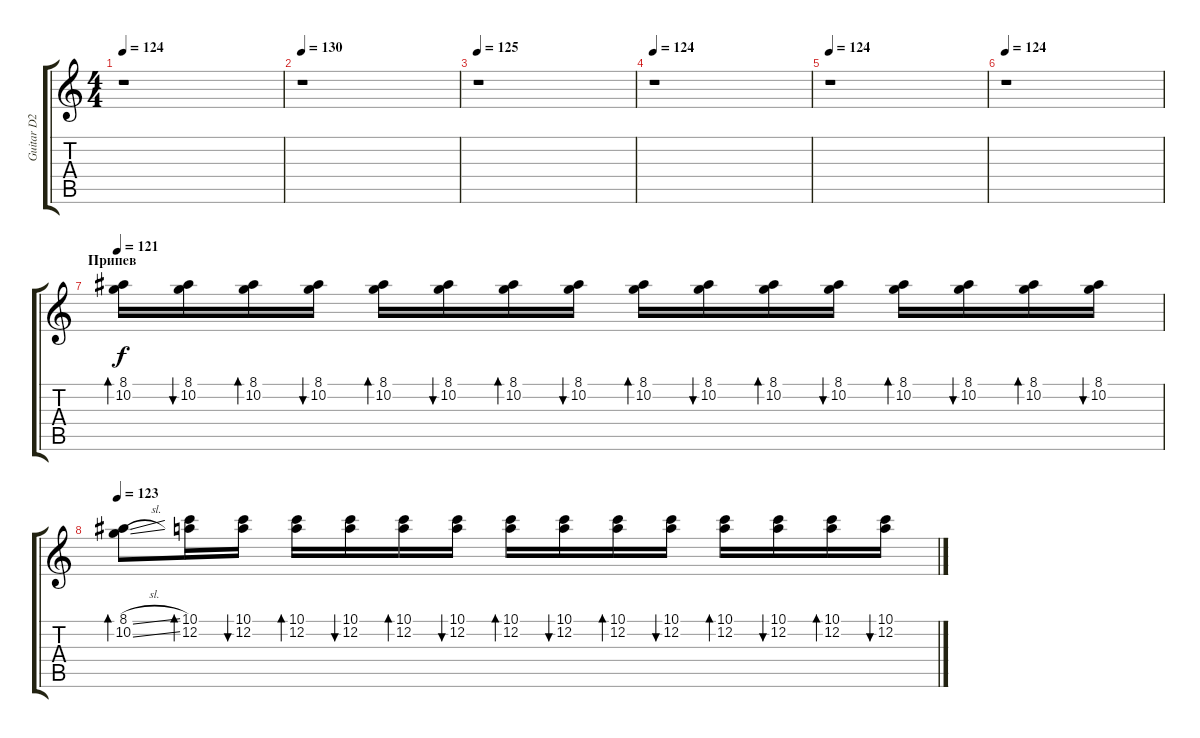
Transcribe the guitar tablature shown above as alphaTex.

\track ("Guitar D2" "Guitar D2") {instrument electricguitarjazz}
\staff {score tabs}
\tuning (D4 A3 F3 C3 G2 C2) {hide}
\ts (4 4)
\tempo 124
\clef g2
\ks c
r.1{dy f} |
\tempo 130
r.1 |
\tempo 125
r.1 |
\tempo 124
r.1 |
\tempo 124
r.1 |
\tempo 124
r.1 |
\section ("" "Припев")
\tempo 121
(8.1 10.2).16{bd 30} (8.1 10.2).16{bu 30} (8.1 10.2).16{bd 30} (8.1 10.2).16{bu 30} (8.1 10.2).16{bd 30} (8.1 10.2).16{bu 30} (8.1 10.2).16{bd 30} (8.1 10.2).16{bu 30} (8.1 10.2).16{bd 30} (8.1 10.2).16{bu 30} (8.1 10.2).16{bd 30} (8.1 10.2).16{bu 30} (8.1 10.2).16{bd 30} (8.1 10.2).16{bu 30} (8.1 10.2).16{bd 30} (8.1 10.2).16{bu 30} |
\tempo 123
(8.1{sl} 10.2{sl}).8{bd 30} (10.1 12.2).16{bd 30} (10.1 12.2).16{bu 30} (10.1 12.2).16{bd 30} (10.1 12.2).16{bu 30} (10.1 12.2).16{bd 30} (10.1 12.2).16{bu 30} (10.1 12.2).16{bd 30} (10.1 12.2).16{bu 30} (10.1 12.2).16{bd 30} (10.1 12.2).16{bu 30} (10.1 12.2).16{bd 30} (10.1 12.2).16{bu 30} (10.1 12.2).16{bd 30} (10.1 12.2).16{bu 30}
